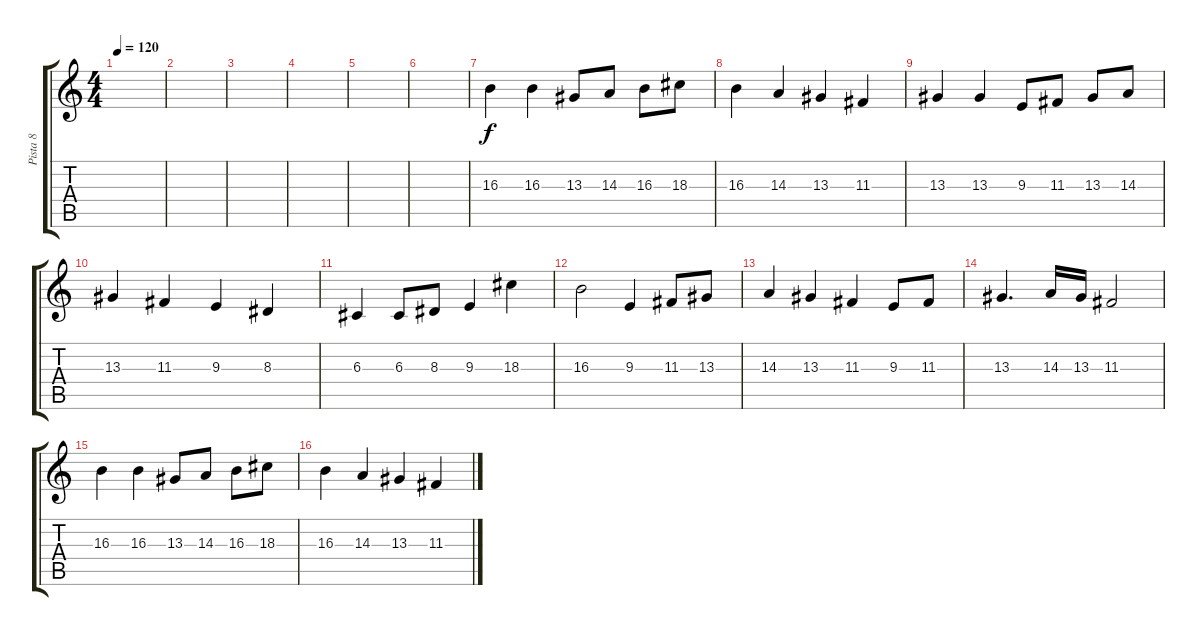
\track ("Pista 8" "Pista 8") {instrument stringensemble1}
\staff {score tabs}
\tuning (E4 B3 G3 D3 A2 E2) {hide}
\ts (4 4)
\tempo 120
\clef g2
\ks c
|
|
|
|
|
|
16.3.4 16.3.4 13.3.8 14.3.8 16.3.8 18.3.8 |
16.3.4 14.3.4 13.3.4 11.3.4 |
13.3.4 13.3.4 9.3.8 11.3.8 13.3.8 14.3.8 |
13.3.4 11.3.4 9.3.4 8.3.4 |
6.3.4 6.3.8 8.3.8 9.3.4 18.3.4 |
16.3.2 9.3.4 11.3.8 13.3.8 |
14.3.4 13.3.4 11.3.4 9.3.8 11.3.8 |
13.3.4{d} 14.3.16 13.3.16 11.3.2 |
16.3.4 16.3.4 13.3.8 14.3.8 16.3.8 18.3.8 |
16.3.4 14.3.4 13.3.4 11.3.4
